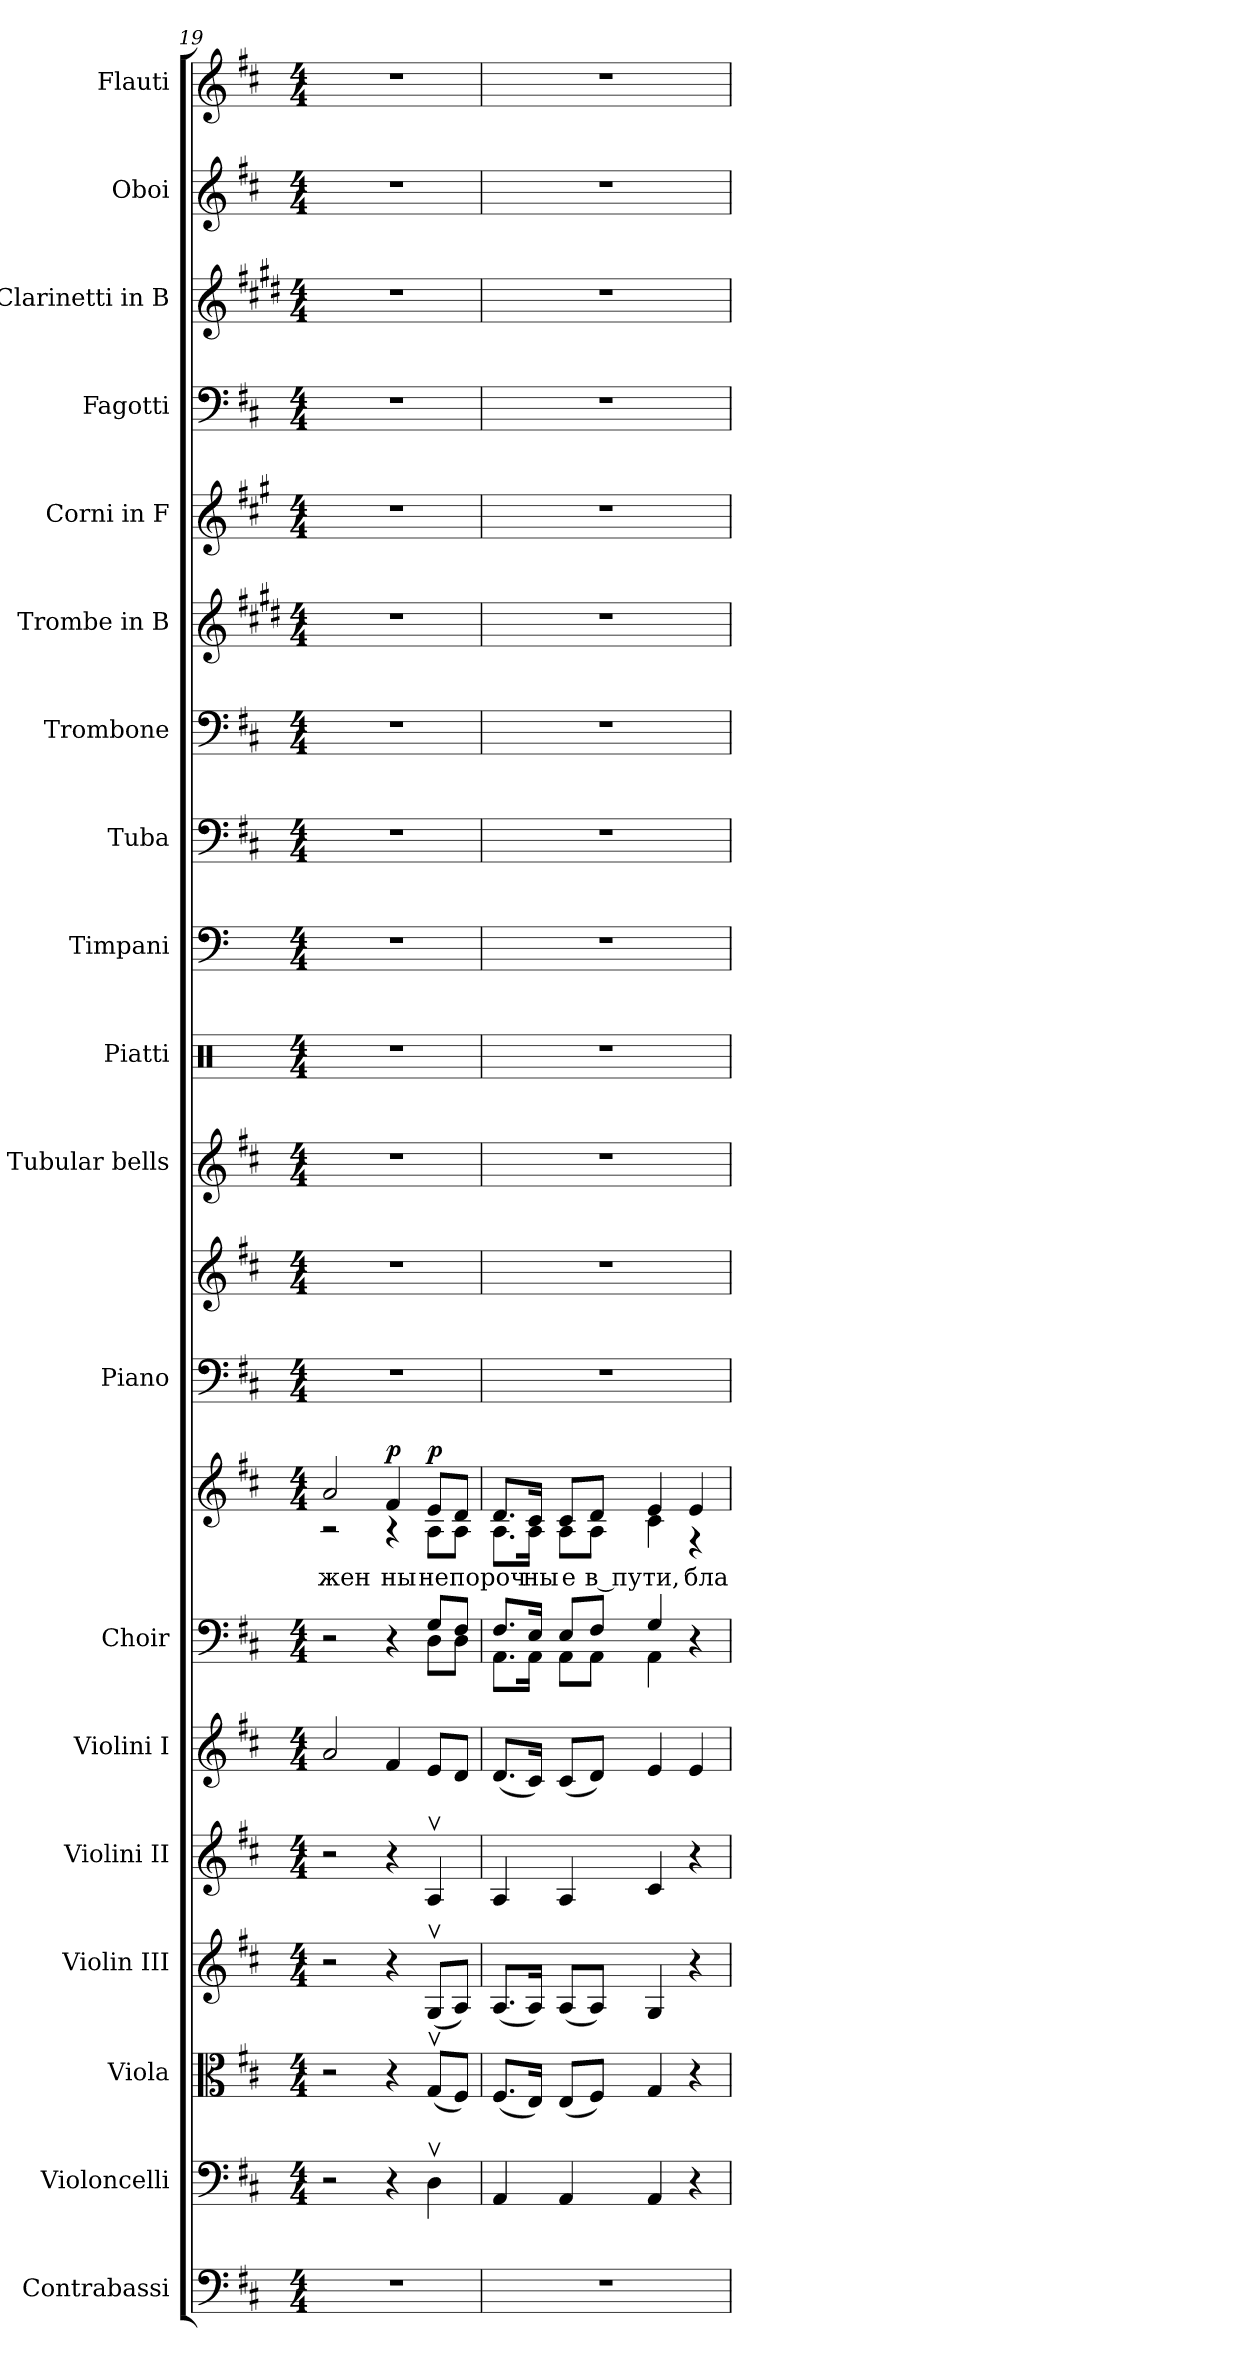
**kern	**kern	**kern	**kern	**kern	**kern	**kern	**kern	**text	**dynam	**kern	**kern	**kern	**kern	**kern	**kern	**kern	**kern	**kern	**kern	**kern	**kern	**kern
*part19	*part18	*part17	*part16	*part15	*part14	*part13	*part13	*part13	*part13	*part12	*part12	*part11	*part10	*part9	*part8	*part7	*part6	*part5	*part4	*part3	*part2	*part1
*staff21	*staff20	*staff19	*staff18	*staff17	*staff16	*staff15	*staff14	*staff14	*staff14/15	*staff13	*staff12	*staff11	*staff10	*staff9	*staff8	*staff7	*staff6	*staff5	*staff4	*staff3	*staff2	*staff1
*I"Contrabassi	*I"Violoncelli	*I"Viola	*I"Violin III	*I"Violini II	*I"Violini I	*I"Choir	*	*	*	*I"Piano	*	*I"Tubular bells	*I"Piatti	*I"Timpani	*I"Tuba	*I"Trombone	*I"Trombe in B	*I"Corni in F	*I"Fagotti	*I"Clarinetti in B	*I"Oboi	*I"Flauti
*	*	*	*I'Vln. II	*	*	*	*	*	*	*	*	*	*	*	*	*	*	*	*	*	*	*
*clefF4	*clefF4	*clefC3	*clefG2	*clefG2	*clefG2	*clefF4	*clefG2	*	*	*clefF4	*clefG2	*clefG2	*clefX	*clefF4	*clefF4	*clefF4	*clefG2	*clefG2	*clefF4	*clefG2	*clefG2	*clefG2
*ITrd7c12	*	*	*	*	*	*	*	*	*	*	*	*	*	*	*	*	*ITrd1c2	*ITrd4c7	*	*ITrd1c2	*	*
*k[f#c#]	*k[f#c#]	*k[f#c#]	*k[f#c#]	*k[f#c#]	*k[f#c#]	*k[f#c#]	*k[f#c#]	*	*	*k[f#c#]	*k[f#c#]	*k[f#c#]	*k[]	*k[]	*k[f#c#]	*k[f#c#]	*k[f#c#]	*k[f#c#]	*k[f#c#]	*k[f#c#]	*k[f#c#]	*k[f#c#]
*D:	*D:	*D:	*D:	*D:	*D:	*D:	*D:	*	*	*D:	*D:	*D:	*C:	*C:	*D:	*D:	*D:	*D:	*D:	*D:	*D:	*D:
*M4/4	*M4/4	*M4/4	*M4/4	*M4/4	*M4/4	*M4/4	*M4/4	*	*	*M4/4	*M4/4	*M4/4	*M4/4	*M4/4	*M4/4	*M4/4	*M4/4	*M4/4	*M4/4	*M4/4	*M4/4	*M4/4
=19	=19	=19	=19	=19	=19	=19	=19	=19	=19	=19	=19	=19	=19	=19	=19	=19	=19	=19	=19	=19	=19	=19
*	*	*	*	*	*	*^	*	*	*	*	*	*	*	*	*	*	*	*	*	*	*	*
!	!	!	!	!	!	!	!	!	!LO:LY:a:color=#000000	!	!	!	!	!	!	!	!	!	!	!	!	!	!
*	*	*	*	*	*	*	*	*^	*	*	*	*	*	*	*	*	*	*	*	*	*	*	*
1r	2r	2r	2r	2r	2ai/	2r	2ryy	2ai/	2r	жен_	.	1r	1r	1r	1r	1r	1r	1r	1r	1r	1r	1r	1r	1r
!	!	!	!	!	!	!	!	!	!	!LO:LY:a:color=#000000	!	!	!	!	!	!	!	!	!	!	!	!	!	!
.	4r	4r	4r	4r	4f#i/	4r	4ryy	4f#i/	4r	ны	p	.	.	.	.	.	.	.	.	.	.	.	.	.
!	!	!	!	!	!	!	!	!	!	!LO:LY:b:color=#000000	!	!	!	!	!	!	!	!	!	!	!	!	!	!
.	4Dvi\	(8Gvi/L	(8Gvi/L	4Avi/	8ei/L	8Gi/L	8Di\L	8ei/L	8Ai\L	не_	p	.	.	.	.	.	.	.	.	.	.	.	.	.
!	!	!	!	!	!	!	!	!	!	!LO:LY:b:color=#000000	!	!	!	!	!	!	!	!	!	!	!	!	!	!
.	.	8F#i/J)	8Ai/J)	.	8di/J	8F#i/J	8Di\J	8di/J	8Ai\J	по_	.	.	.	.	.	.	.	.	.	.	.	.	.	.
=20	=20	=20	=20	=20	=20	=20	=20	=20	=20	=20	=20	=20	=20	=20	=20	=20	=20	=20	=20	=20	=20	=20	=20	=20
!	!	!	!	!	!	!	!	!	!	!LO:LY:b:color=#000000	!	!	!	!	!	!	!	!	!	!	!	!	!	!
1r	4AAi/	(8.F#i/L	(8.Ai/L	4Ai/	(8.di/L	8.F#i/L	8.AAi\L	8.di/L	8.Ai\L	роч_	.	1r	1r	1r	1r	1r	1r	1r	1r	1r	1r	1r	1r	1r
!	!	!	!	!	!	!	!	!	!	!LO:LY:b:color=#000000	!	!	!	!	!	!	!	!	!	!	!	!	!	!
.	.	16Ei/Jk)	16Ai/Jk)	.	16c#i/Jk)	16Ei/Jk	16AAi\Jk	16c#i/Jk	16Ai\Jk	ны_	.	.	.	.	.	.	.	.	.	.	.	.	.	.
!	!	!	!	!	!	!	!	!	!	!LO:LY:b:color=#000000	!	!	!	!	!	!	!	!	!	!	!	!	!	!
.	4AAi/	(8Ei/L	(8Ai/L	4Ai/	(8c#i/L	8Ei/L	8AAi\L	8c#i/L	8Ai\L	е	.	.	.	.	.	.	.	.	.	.	.	.	.	.
!	!	!	!	!	!	!	!	!	!	!LO:LY:b:color=#000000	!	!	!	!	!	!	!	!	!	!	!	!	!	!
.	.	8F#i/J)	8Ai/J)	.	8di/J)	8F#i/J	8AAi\J	8di/J	8Ai\J	в пу_	.	.	.	.	.	.	.	.	.	.	.	.	.	.
!	!	!	!	!	!	!	!	!	!	!LO:LY:b:color=#000000	!	!	!	!	!	!	!	!	!	!	!	!	!	!
.	4AAi/	4Gi/	4Gi/	4c#i/	4ei/	4Gi/	4AAi\	4ei/	4c#i\	ти,	.	.	.	.	.	.	.	.	.	.	.	.	.	.
!	!	!	!	!	!	!	!	!	!	!LO:LY:a:color=#000000	!	!	!	!	!	!	!	!	!	!	!	!	!	!
.	4r	4r	4r	4r	4ei/	4r	4ryy	4ei/	4r	бла_	.	.	.	.	.	.	.	.	.	.	.	.	.	.
*	*	*	*	*	*	*v	*v	*	*	*	*	*	*	*	*	*	*	*	*	*	*	*	*	*
*	*	*	*	*	*	*	*v	*v	*	*	*	*	*	*	*	*	*	*	*	*	*	*	*
=	=	=	=	=	=	=	=	=	=	=	=	=	=	=	=	=	=	=	=	=	=	=
*-	*-	*-	*-	*-	*-	*-	*-	*-	*-	*-	*-	*-	*-	*-	*-	*-	*-	*-	*-	*-	*-	*-
